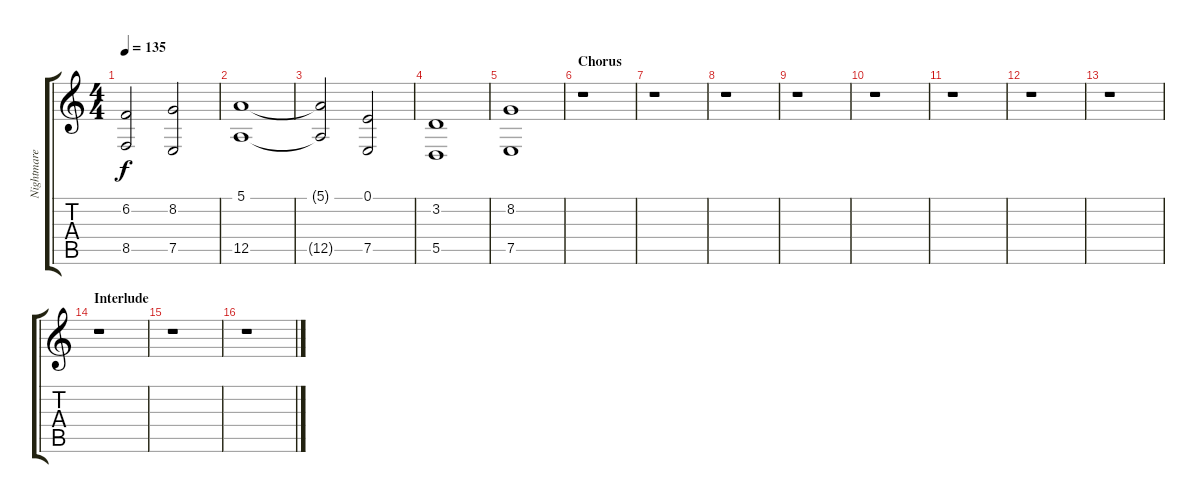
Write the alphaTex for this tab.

\track ("Nightmare Industrie Synthétiseur 1" "Nightmare ") {instrument choiraahs}
\staff {score tabs}
\tuning (E4 B3 G3 D3 A2 E2) {hide}
\ts (4 4)
\tempo 135
\clef g2
\ks c
(6.2 8.5).2{dy f} (8.2 7.5).2 |
(5.1 12.5).1 |
(5.1{t} 12.5{t}).2 (0.1 7.5).2 |
(3.2 5.5).1 |
(8.2 7.5).1 |
\section ("" "Chorus")
r.1 |
r.1 |
r.1 |
r.1 |
r.1 |
r.1 |
r.1 |
r.1 |
\section ("" "Interlude")
r.1 |
r.1 |
r.1
